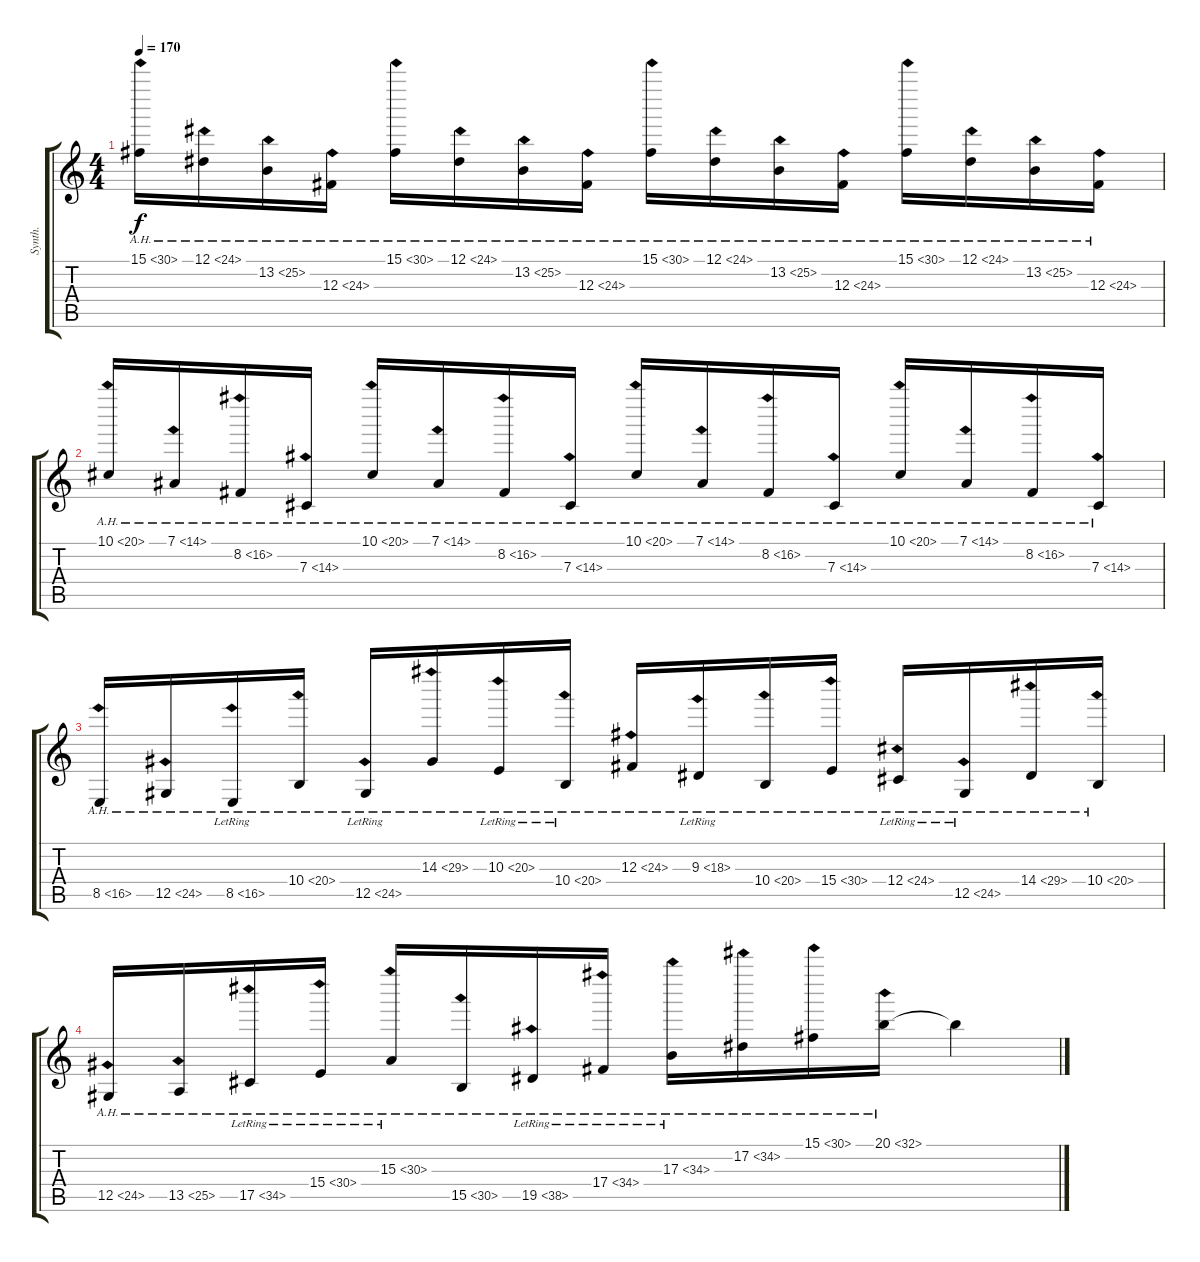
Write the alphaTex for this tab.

\track ("Synth." "Synth.") {instrument lead1square}
\staff {score tabs}
\tuning (Eb4 Bb3 Gb3 Db3 Ab2 Eb2) {hide}
\ts (4 4)
\tempo 170
\clef g2
\ks c
15.1{ah 15}.16{dy f} 12.1{ah 12}.16 13.2{ah 12}.16 12.3{ah 12}.16 15.1{ah 15}.16 12.1{ah 12}.16 13.2{ah 12}.16 12.3{ah 12}.16 15.1{ah 15}.16 12.1{ah 12}.16 13.2{ah 12}.16 12.3{ah 12}.16 15.1{ah 15}.16 12.1{ah 12}.16 13.2{ah 12}.16 12.3{ah 12}.16 |
10.1{ah 10}.16 7.1{ah 7}.16 8.2{ah 8}.16 7.3{ah 7}.16 10.1{ah 10}.16 7.1{ah 7}.16 8.2{ah 8}.16 7.3{ah 7}.16 10.1{ah 10}.16 7.1{ah 7}.16 8.2{ah 8}.16 7.3{ah 7}.16 10.1{ah 10}.16 7.1{ah 7}.16 8.2{ah 8}.16 7.3{ah 7}.16 |
8.5{ah 8}.16{instrument acousticgrandpiano} 12.5{ah 12}.16 8.5{ah 8 lr}.16 10.4{ah 10}.16 12.5{ah 12 lr}.16 14.3{ah 15}.16 10.3{ah 10 lr}.16 10.4{ah 10 lr}.16 12.3{ah 12}.16 9.3{ah 9 lr}.16 10.4{ah 10}.16 15.4{ah 15}.16 12.4{ah 12 lr}.16 12.5{ah 12 lr}.16 14.4{ah 15}.16 10.4{ah 10}.16 |
12.5{ah 12}.16 13.5{ah 12}.16 17.5{ah 17 lr}.16 15.4{ah 15 lr}.16 15.3{ah 15 lr}.16 15.5{ah 15}.16 19.5{ah 19 lr}.16 17.4{ah 17 lr}.16 17.3{ah 17 lr}.16 17.2{ah 17}.16 15.1{ah 15}.16 20.1{ah 12}.16 20.1{t}.4
